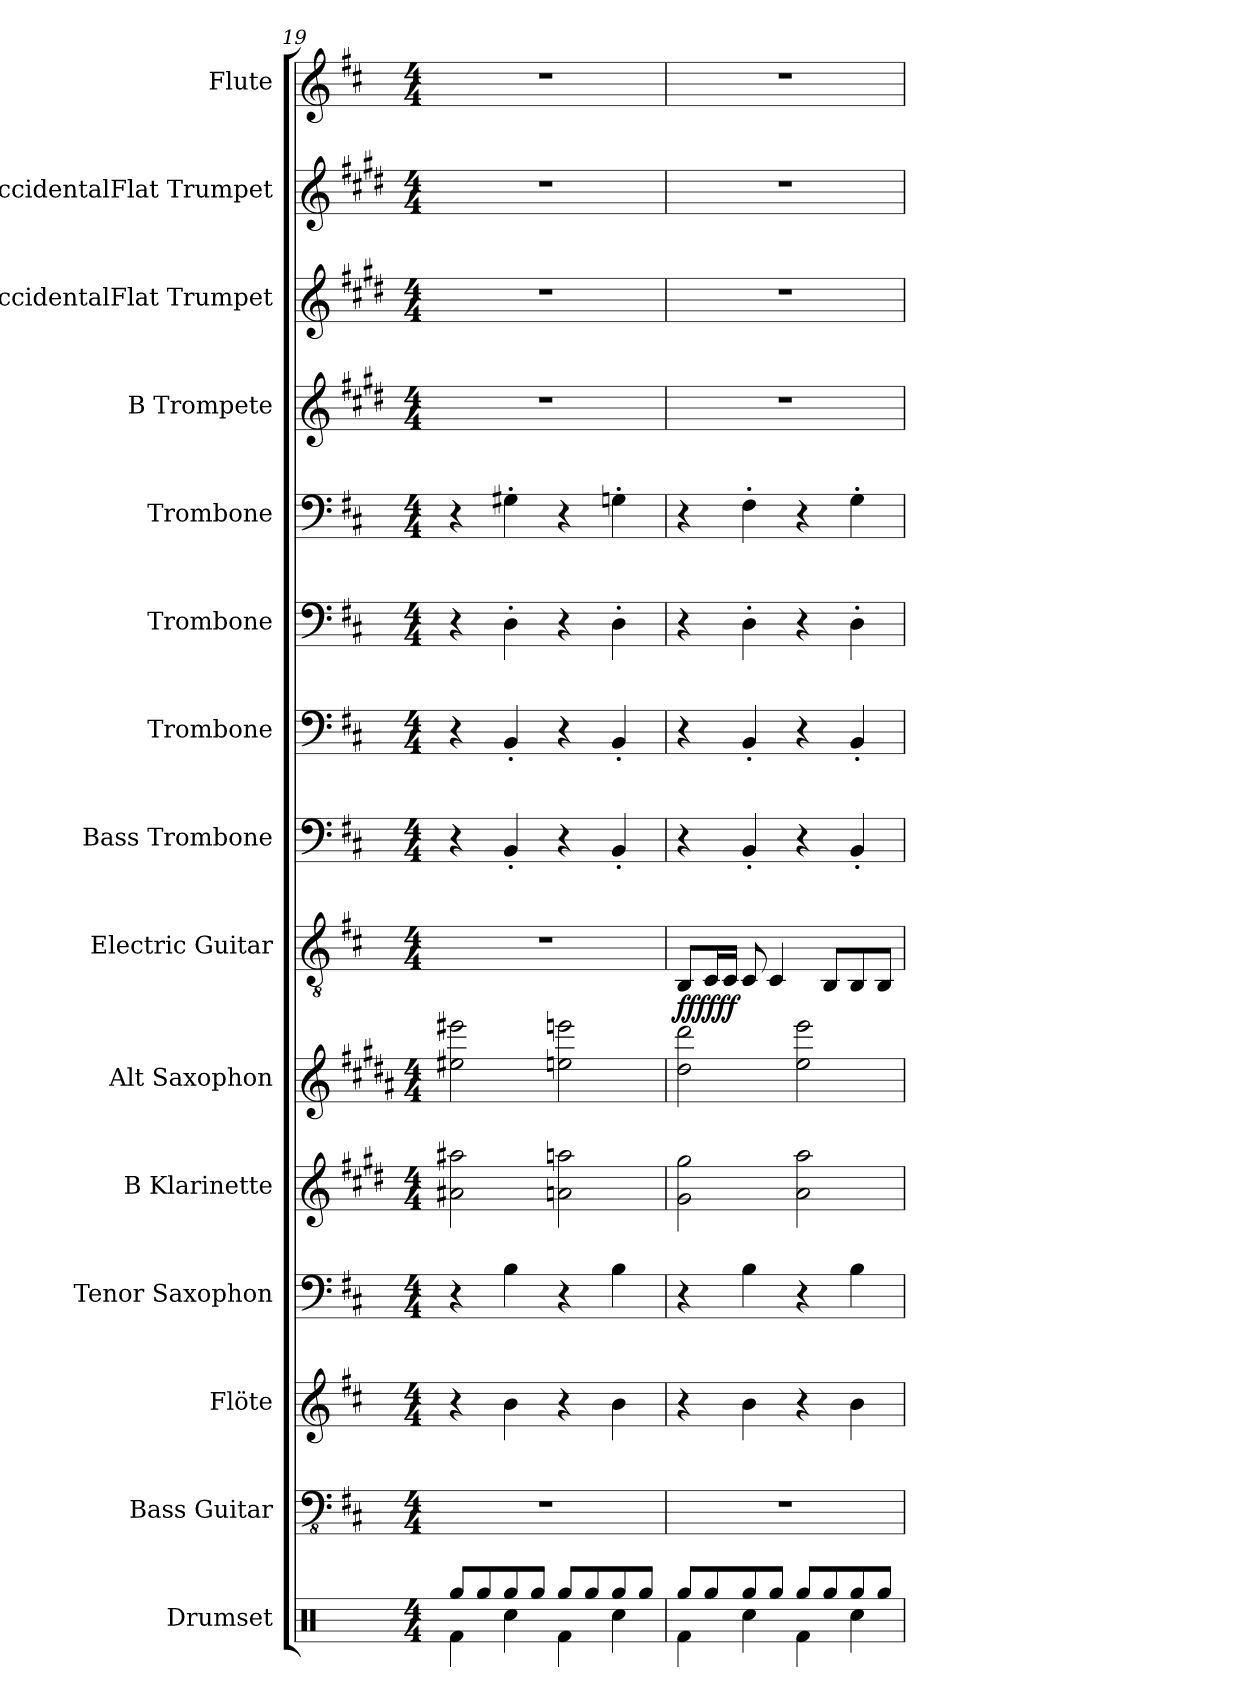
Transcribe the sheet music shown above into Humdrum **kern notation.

**kern	**kern	**kern	**kern	**kern	**kern	**kern	**dynam	**kern	**kern	**kern	**kern	**kern	**kern	**kern	**kern
*part15	*part14	*part13	*part12	*part11	*part10	*part9	*part9	*part8	*part7	*part6	*part5	*part4	*part3	*part2	*part1
*staff15	*staff14	*staff13	*staff12	*staff11	*staff10	*staff9	*staff9	*staff8	*staff7	*staff6	*staff5	*staff4	*staff3	*staff2	*staff1
*I"Drumset	*I"Bass Guitar	*I"Flöte	*I"Tenor Saxophon	*I"B Klarinette	*I"Alt Saxophon	*I"Electric Guitar	*	*I"Bass Trombone	*I"Trombone	*I"Trombone	*I"Trombone	*I"B Trompete	*I"BaccidentalFlat Trumpet	*I"BaccidentalFlat Trumpet	*I"Flute
*I'Drs.	*I'B. Guit.	*I'Fl.	*I'T. Sax.	*I'B Kl.	*I'A. Sax.	*I'El. Guit.	*	*I'B. Trb.	*I'Trb.	*I'Trb.	*I'Trb.	*I'B Tpt.	*I'BaccidentalFlat Tpt.	*I'BaccidentalFlat Tpt.	*I'Fl.
*clefX	*clefFv4	*clefG2	*clefF4	*clefG2	*clefG2	*clefGv2	*	*clefF4	*clefF4	*clefF4	*clefF4	*clefG2	*clefG2	*clefG2	*clefG2
*	*	*	*ITrd8c14	*ITrd1c2	*ITrd5c9	*	*	*	*	*	*	*ITrd1c2	*ITrd1c2	*ITrd1c2	*
*k[]	*k[f#c#]	*k[f#c#]	*k[f#c#]	*k[f#c#]	*k[f#c#]	*k[f#c#]	*	*k[f#c#]	*k[f#c#]	*k[f#c#]	*k[f#c#]	*k[f#c#]	*k[f#c#]	*k[f#c#]	*k[f#c#]
*M4/4	*M4/4	*M4/4	*M4/4	*M4/4	*M4/4	*M4/4	*	*M4/4	*M4/4	*M4/4	*M4/4	*M4/4	*M4/4	*M4/4	*M4/4
=19	=19	=19	=19	=19	=19	=19	=19	=19	=19	=19	=19	=19	=19	=19	=19
*^	*	*	*	*	*	*	*	*	*	*	*	*	*	*	*
8Rgg/L	4Rf\	1r	4r	4r	2g#X\ 2gg#X\	2g#X\ 2gg#X\	1r	.	4r	4r	4r	4r	1r	1r	1r	1r
8Rgg/	.	.	.	.	.	.	.	.	.	.	.	.	.	.	.	.
8Rgg/	4Rcc\	.	4b\	4BB\	.	.	.	.	4BB'/	4BB'/	4D'\	4G#X'\	.	.	.	.
8Rgg/J	.	.	.	.	.	.	.	.	.	.	.	.	.	.	.	.
8Rgg/L	4Rf\	.	4r	4r	2gn\ 2ggn\	2gn\ 2ggn\	.	.	4r	4r	4r	4r	.	.	.	.
8Rgg/	.	.	.	.	.	.	.	.	.	.	.	.	.	.	.	.
8Rgg/	4Rcc\	.	4b\	4BB\	.	.	.	.	4BB'/	4BB'/	4D'\	4Gn'\	.	.	.	.
8Rgg/J	.	.	.	.	.	.	.	.	.	.	.	.	.	.	.	.
=20	=20	=20	=20	=20	=20	=20	=20	=20	=20	=20	=20	=20	=20	=20	=20	=20
!	!	!	!	!	!	!	!	!LO:DY:b	!	!	!	!	!	!	!	!
8Rgg/L	4Rf\	1r	4r	4r	2f#\ 2ff#\	2f#\ 2ff#\	8BB/L	ffffff	4r	4r	4r	4r	1r	1r	1r	1r
8Rgg/	.	.	.	.	.	.	16C#/L	.	.	.	.	.	.	.	.	.
.	.	.	.	.	.	.	16C#/JJ	.	.	.	.	.	.	.	.	.
8Rgg/	4Rcc\	.	4b\	4BB\	.	.	8C#/	.	4BB'/	4BB'/	4D'\	4F#'\	.	.	.	.
8Rgg/J	.	.	.	.	.	.	4C#/	.	.	.	.	.	.	.	.	.
8Rgg/L	4Rf\	.	4r	4r	2g\ 2gg\	2g\ 2gg\	.	.	4r	4r	4r	4r	.	.	.	.
8Rgg/	.	.	.	.	.	.	8BB/L	.	.	.	.	.	.	.	.	.
8Rgg/	4Rcc\	.	4b\	4BB\	.	.	8BB/	.	4BB'/	4BB'/	4D'\	4G'\	.	.	.	.
8Rgg/J	.	.	.	.	.	.	8BB/J	.	.	.	.	.	.	.	.	.
*v	*v	*	*	*	*	*	*	*	*	*	*	*	*	*	*	*
=	=	=	=	=	=	=	=	=	=	=	=	=	=	=	=
*-	*-	*-	*-	*-	*-	*-	*-	*-	*-	*-	*-	*-	*-	*-	*-
